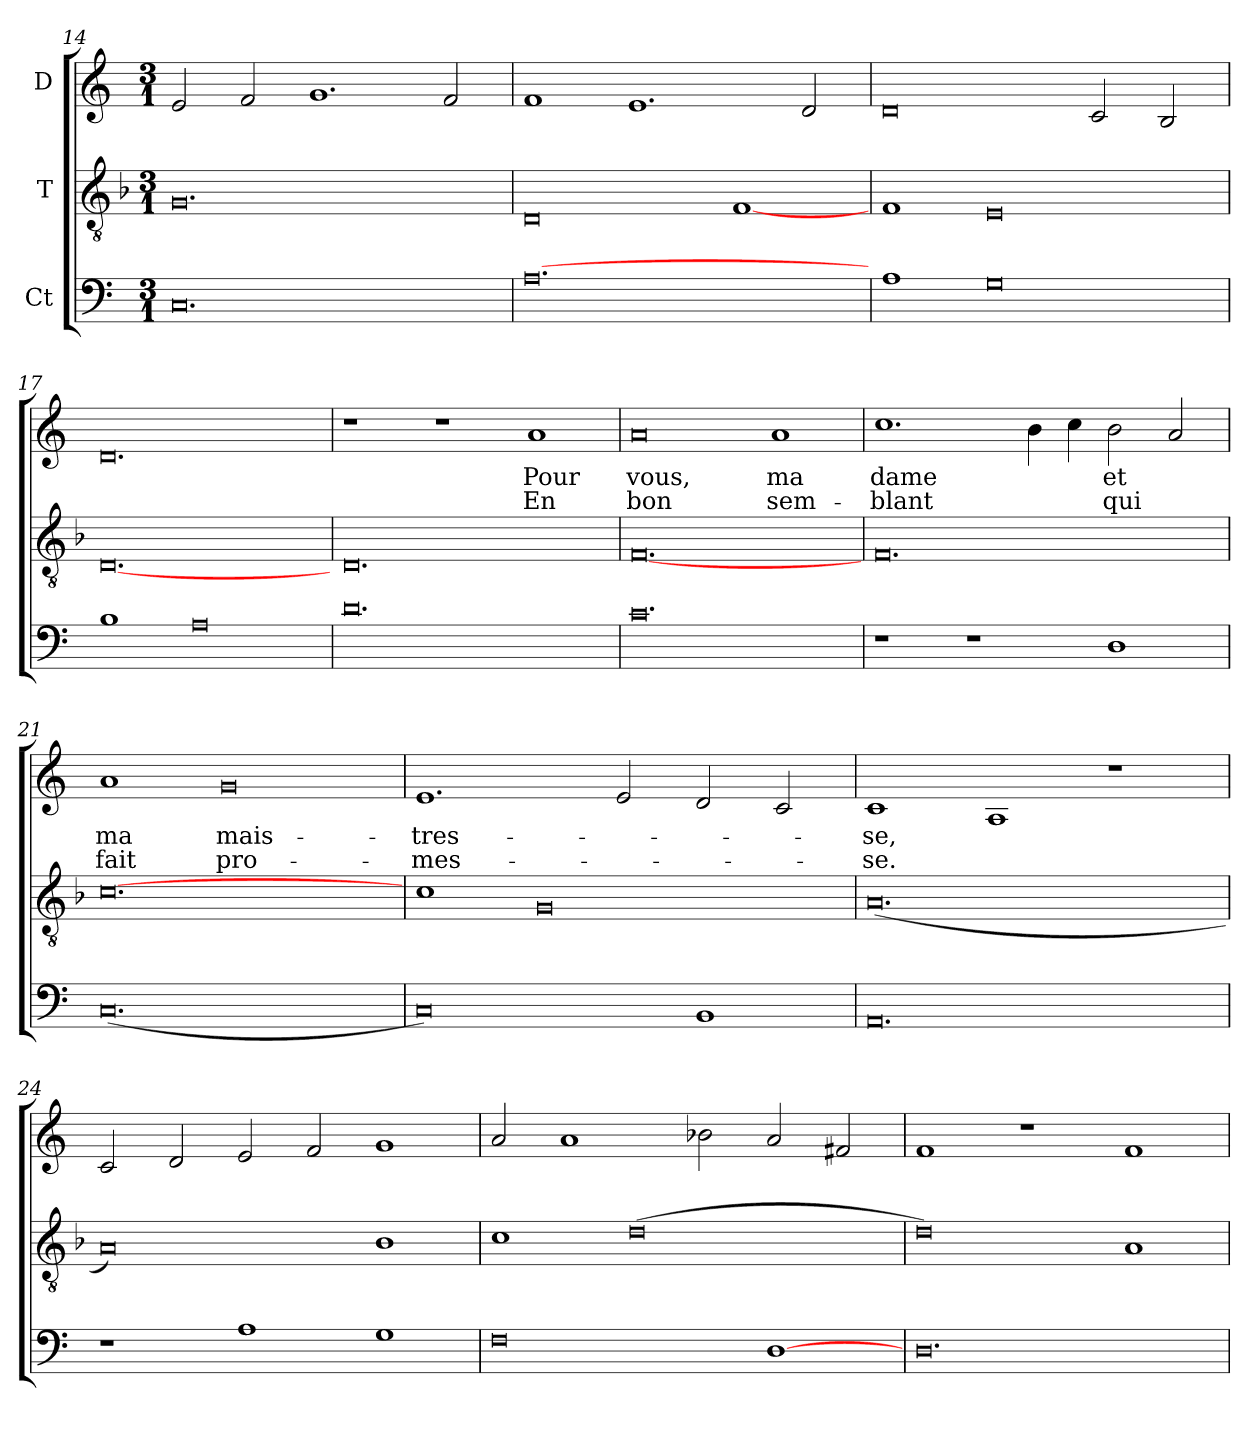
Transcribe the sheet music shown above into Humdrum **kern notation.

**kern	**kern	**kern	**text	**text
*part3	*part2	*part1	*part1	*part1
*staff3	*staff2	*staff1	*staff1	*staff1
*I"Ct	*I"T	*I"D	*	*
*clefF4	*clefGv2	*clefG2	*	*
*	*ITrd7c12	*	*	*
*k[]	*k[b-]	*k[]	*	*
*C:	*F:	*C:	*	*
*M3/1	*M3/1	*M3/1	*	*
=14	=14	=14	=14	=14
0.Ci/	0.GGi/	2ei/	.	.
.	.	2fi/	.	.
.	.	1.gi/	.	.
.	.	2fi/	.	.
!!LO:LB:g=z
=15	=15	=15	=15	=15
[0.Ai\	0DDi/	1fi/	.	.
.	.	1.ei/	.	.
.	[1FFi/	.	.	.
.	.	2di/	.	.
=16	=16	=16	=16	=16
1Ai\	1FFi/	0di/	.	.
0Gi\	0EEi/	.	.	.
.	.	2ci/	.	.
.	.	2Bi/	.	.
=17	=17	=17	=17	=17
1Bi\	[0.DDi/	0.di/	.	.
0Ai\	.	.	.	.
=18	=18	=18	=18	=18
0.di\	0.DDi/	1r	.	.
.	.	1r	.	.
!	!	!	!LO:LY:b:color=#000000	!LO:LY:b:color=#000000
.	.	1ai/	Pour	En
=19	=19	=19	=19	=19
!	!	!	!LO:LY:b:color=#000000	!LO:LY:b:color=#000000
0.ci\	[0.FFi/	0ai/	vous,	bon
!	!	!	!LO:LY:b:color=#000000	!LO:LY:b:color=#000000
.	.	1ai/	ma	sem-
=20	=20	=20	=20	=20
!	!	!	!LO:LY:b:color=#000000	!LO:LY:b:color=#000000
1r	0.FFi/	1.cci\	dame	-blant
1r	.	.	.	.
.	.	4bi\	.	.
.	.	4cci\	.	.
!	!	!	!LO:LY:b:color=#000000	!LO:LY:b:color=#000000
1Di/	.	2bi\	et	qui
.	.	2ai/	.	.
!!LO:LB:g=z
=21	=21	=21	=21	=21
!	!	!	!LO:LY:b:color=#000000	!LO:LY:b:color=#000000
(0.Ci/	[0.Ci\	1ai/	ma	fait
!	!	!	!LO:LY:b:color=#000000	!LO:LY:b:color=#000000
.	.	0gi/	mais-	pro-
=22	=22	=22	=22	=22
!	!	!	!LO:LY:b:color=#000000	!LO:LY:b:color=#000000
0Ci/)	1Ci\	1.ei/	-tres-	-mes-
.	0GGi/	.	.	.
.	.	2ei/	.	.
1BBi/	.	2di/	.	.
.	.	2ci/	.	.
=23	=23	=23	=23	=23
!	!	!	!LO:LY:b:color=#000000	!LO:LY:b:color=#000000
0.AAi/	(0.AAi/	1ci/	-se,	-se.
.	.	1Ai/	.	.
.	.	1r	.	.
=24	=24	=24	=24	=24
1r	0AAi/)	2ci/	.	.
.	.	2di/	.	.
1Ai\	.	2ei/	.	.
.	.	2fi/	.	.
1Gi\	1BB-i/	1gi/	.	.
=25	=25	=25	=25	=25
0Fi\	1Ci\	2ai/	.	.
.	.	1ai/	.	.
.	(0Di\	.	.	.
.	.	2b-Xi\	.	.
[1Di\	.	2ai/	.	.
.	.	2f#Xi/	.	.
!!LO:LB:g=z
=26	=26	=26	=26	=26
0.Di\	0Di\)	1fi/	.	.
.	.	1r	.	.
.	1AAi/	1fi/	.	.
=	=	=	=	=
*-	*-	*-	*-	*-
